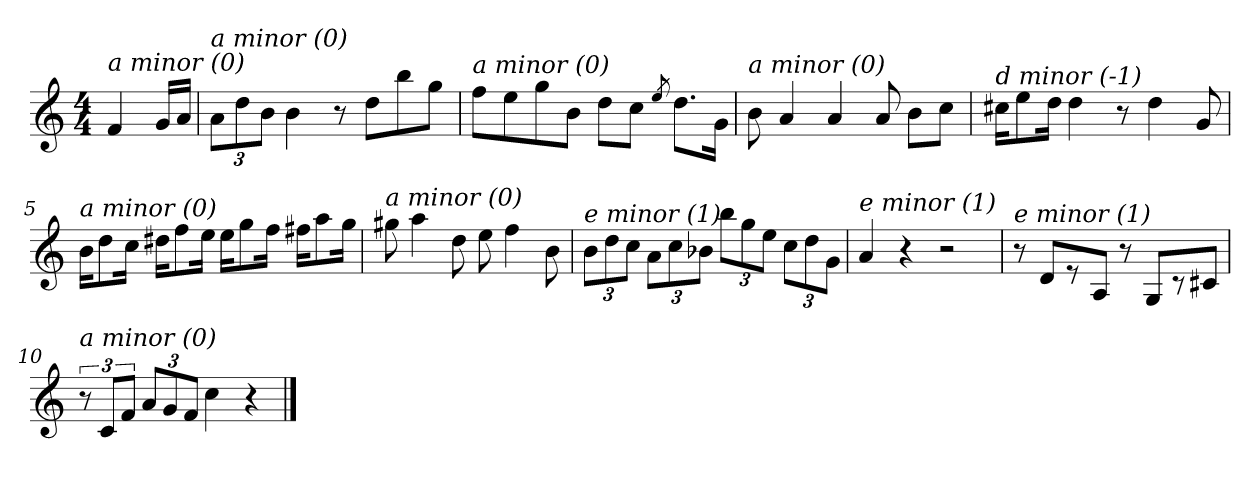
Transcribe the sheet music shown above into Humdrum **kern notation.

**kern
*part1
*staff1
*clefG2
*k[]
*C:
*M4/4
*MM60
=
!LO:TX:i:t=a minor (0)
4f/
16g/LL
16a/JJ
=1
!LO:TX:i:t=a minor (0)
12a\L
12dd\
12b\J
4b\
8r
8dd\L
8bb\
8gg\J
=2
!LO:TX:i:t=a minor (0)
8ff\L
8ee\
8gg\
8b\J
8dd\L
8cc\J
8qee/
8.dd\L
16g\Jk
=3
!LO:TX:i:t=a minor (0)
8b\
4a/
4a/
8a/
8b\L
8cc\J
!!LO:LB:g=z
=4
!LO:TX:i:t=d minor (-1)
16cc#X\KL
8ee\
16dd\Jk
4dd\
8r
4dd\
8g/
=5
!LO:TX:i:t=a minor (0)
16b\KL
8dd\
16cc\Jk
16dd#X\KL
8ff\
16ee\Jk
16ee\KL
8gg\
16ff\Jk
16ff#X\KL
8aa\
16gg\Jk
=6
!LO:TX:i:t=a minor (0)
8gg#X\
4aa\
8dd\
8ee\
4ff\
8b\
=7
!LO:TX:i:t=e minor (1)
12b\L
12dd\
12cc\J
12a\L
12cc\
12b-X\J
12bb\L
12gg\
12ee\J
12cc\L
12dd\
12g\J
!!LO:LB:g=z
=8
!LO:TX:i:t=e minor (1)
4a/
4r
2r
=9
!LO:TX:i:t=e minor (1)
8r
8d/L
8re
8A/J
8r
8G/L
8r
8c#Xi/J
=10
!LO:TX:i:t=a minor (0)
12r
12c/L
12f/J
12a/L
12g/
12f/J
4cc\
4r
==
*-
